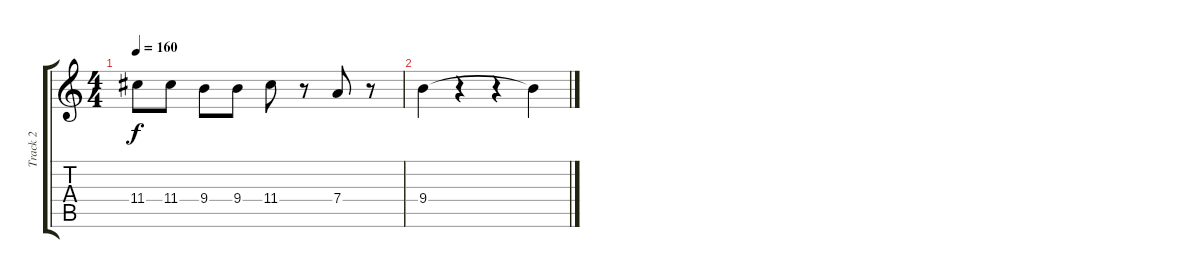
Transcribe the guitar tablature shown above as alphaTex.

\track ("Track 2" "Track 2") {instrument distortionguitar}
\staff {score tabs}
\tuning (E4 B3 G3 D3 A2 D2) {hide}
\ts (4 4)
\tempo 160
\clef g2
\ks c
11.4.8{dy f} 11.4.8 9.4.8 9.4.8 11.4.8 r.8 7.4.8 r.8 |
9.4.4 r.4 r.4 9.4{t}.4
